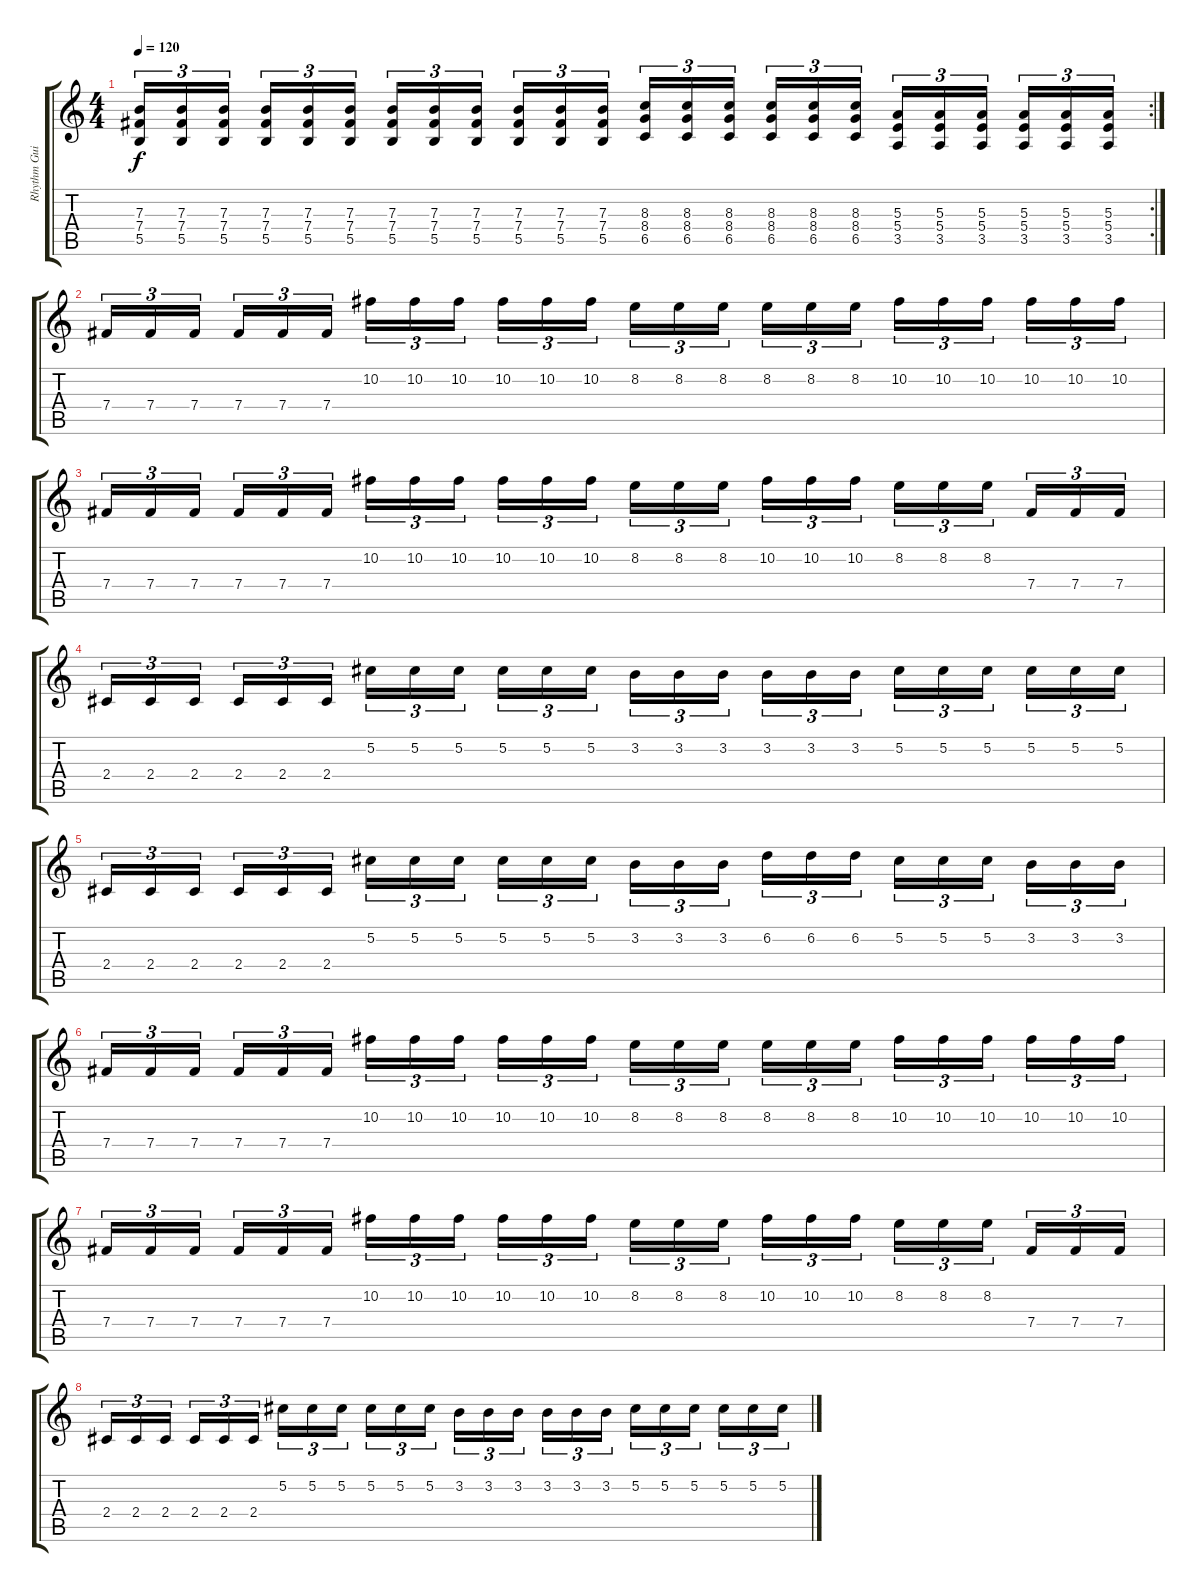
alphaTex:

\track ("Rhythm Guitar" "Rhythm Gui") {instrument distortionguitar}
\staff {score tabs}
\tuning (Db4 Ab3 E3 B2 Gb2 Db2) {hide}
\rc 2
\ts (4 4)
\tempo 120
\clef g2
\ks c
(7.3 7.4 5.5).16{tu (3 2) dy f} (7.3 7.4 5.5).16{tu (3 2)} (7.3 7.4 5.5).16{tu (3 2) beam splitsecondary} (7.3 7.4 5.5).16{tu (3 2)} (7.3 7.4 5.5).16{tu (3 2)} (7.3 7.4 5.5).16{tu (3 2)} (7.3 7.4 5.5).16{tu (3 2)} (7.3 7.4 5.5).16{tu (3 2)} (7.3 7.4 5.5).16{tu (3 2) beam splitsecondary} (7.3 7.4 5.5).16{tu (3 2)} (7.3 7.4 5.5).16{tu (3 2)} (7.3 7.4 5.5).16{tu (3 2)} (8.3 8.4 6.5).16{tu (3 2)} (8.3 8.4 6.5).16{tu (3 2)} (8.3 8.4 6.5).16{tu (3 2) beam splitsecondary} (8.3 8.4 6.5).16{tu (3 2)} (8.3 8.4 6.5).16{tu (3 2)} (8.3 8.4 6.5).16{tu (3 2)} (5.3 5.4 3.5).16{tu (3 2)} (5.3 5.4 3.5).16{tu (3 2)} (5.3 5.4 3.5).16{tu (3 2) beam splitsecondary} (5.3 5.4 3.5).16{tu (3 2)} (5.3 5.4 3.5).16{tu (3 2)} (5.3 5.4 3.5).16{tu (3 2)} |
7.4.16{tu (3 2)} 7.4.16{tu (3 2)} 7.4.16{tu (3 2) beam splitsecondary} 7.4.16{tu (3 2)} 7.4.16{tu (3 2)} 7.4.16{tu (3 2)} 10.2.16{tu (3 2)} 10.2.16{tu (3 2)} 10.2.16{tu (3 2) beam splitsecondary} 10.2.16{tu (3 2)} 10.2.16{tu (3 2)} 10.2.16{tu (3 2)} 8.2.16{tu (3 2)} 8.2.16{tu (3 2)} 8.2.16{tu (3 2) beam splitsecondary} 8.2.16{tu (3 2)} 8.2.16{tu (3 2)} 8.2.16{tu (3 2)} 10.2.16{tu (3 2)} 10.2.16{tu (3 2)} 10.2.16{tu (3 2) beam splitsecondary} 10.2.16{tu (3 2)} 10.2.16{tu (3 2)} 10.2.16{tu (3 2)} |
7.4.16{tu (3 2)} 7.4.16{tu (3 2)} 7.4.16{tu (3 2) beam splitsecondary} 7.4.16{tu (3 2)} 7.4.16{tu (3 2)} 7.4.16{tu (3 2)} 10.2.16{tu (3 2)} 10.2.16{tu (3 2)} 10.2.16{tu (3 2) beam splitsecondary} 10.2.16{tu (3 2)} 10.2.16{tu (3 2)} 10.2.16{tu (3 2)} 8.2.16{tu (3 2)} 8.2.16{tu (3 2)} 8.2.16{tu (3 2) beam splitsecondary} 10.2.16{tu (3 2)} 10.2.16{tu (3 2)} 10.2.16{tu (3 2)} 8.2.16{tu (3 2)} 8.2.16{tu (3 2)} 8.2.16{tu (3 2) beam splitsecondary} 7.4.16{tu (3 2)} 7.4.16{tu (3 2)} 7.4.16{tu (3 2)} |
2.4.16{tu (3 2)} 2.4.16{tu (3 2)} 2.4.16{tu (3 2) beam splitsecondary} 2.4.16{tu (3 2)} 2.4.16{tu (3 2)} 2.4.16{tu (3 2)} 5.2.16{tu (3 2)} 5.2.16{tu (3 2)} 5.2.16{tu (3 2) beam splitsecondary} 5.2.16{tu (3 2)} 5.2.16{tu (3 2)} 5.2.16{tu (3 2)} 3.2.16{tu (3 2)} 3.2.16{tu (3 2)} 3.2.16{tu (3 2) beam splitsecondary} 3.2.16{tu (3 2)} 3.2.16{tu (3 2)} 3.2.16{tu (3 2)} 5.2.16{tu (3 2)} 5.2.16{tu (3 2)} 5.2.16{tu (3 2) beam splitsecondary} 5.2.16{tu (3 2)} 5.2.16{tu (3 2)} 5.2.16{tu (3 2)} |
2.4.16{tu (3 2)} 2.4.16{tu (3 2)} 2.4.16{tu (3 2) beam splitsecondary} 2.4.16{tu (3 2)} 2.4.16{tu (3 2)} 2.4.16{tu (3 2)} 5.2.16{tu (3 2)} 5.2.16{tu (3 2)} 5.2.16{tu (3 2) beam splitsecondary} 5.2.16{tu (3 2)} 5.2.16{tu (3 2)} 5.2.16{tu (3 2)} 3.2.16{tu (3 2)} 3.2.16{tu (3 2)} 3.2.16{tu (3 2) beam splitsecondary} 6.2.16{tu (3 2)} 6.2.16{tu (3 2)} 6.2.16{tu (3 2)} 5.2.16{tu (3 2)} 5.2.16{tu (3 2)} 5.2.16{tu (3 2) beam splitsecondary} 3.2.16{tu (3 2)} 3.2.16{tu (3 2)} 3.2.16{tu (3 2)} |
7.4.16{tu (3 2)} 7.4.16{tu (3 2)} 7.4.16{tu (3 2) beam splitsecondary} 7.4.16{tu (3 2)} 7.4.16{tu (3 2)} 7.4.16{tu (3 2)} 10.2.16{tu (3 2)} 10.2.16{tu (3 2)} 10.2.16{tu (3 2) beam splitsecondary} 10.2.16{tu (3 2)} 10.2.16{tu (3 2)} 10.2.16{tu (3 2)} 8.2.16{tu (3 2)} 8.2.16{tu (3 2)} 8.2.16{tu (3 2) beam splitsecondary} 8.2.16{tu (3 2)} 8.2.16{tu (3 2)} 8.2.16{tu (3 2)} 10.2.16{tu (3 2)} 10.2.16{tu (3 2)} 10.2.16{tu (3 2) beam splitsecondary} 10.2.16{tu (3 2)} 10.2.16{tu (3 2)} 10.2.16{tu (3 2)} |
7.4.16{tu (3 2)} 7.4.16{tu (3 2)} 7.4.16{tu (3 2) beam splitsecondary} 7.4.16{tu (3 2)} 7.4.16{tu (3 2)} 7.4.16{tu (3 2)} 10.2.16{tu (3 2)} 10.2.16{tu (3 2)} 10.2.16{tu (3 2) beam splitsecondary} 10.2.16{tu (3 2)} 10.2.16{tu (3 2)} 10.2.16{tu (3 2)} 8.2.16{tu (3 2)} 8.2.16{tu (3 2)} 8.2.16{tu (3 2) beam splitsecondary} 10.2.16{tu (3 2)} 10.2.16{tu (3 2)} 10.2.16{tu (3 2)} 8.2.16{tu (3 2)} 8.2.16{tu (3 2)} 8.2.16{tu (3 2) beam splitsecondary} 7.4.16{tu (3 2)} 7.4.16{tu (3 2)} 7.4.16{tu (3 2)} |
2.4.16{tu (3 2)} 2.4.16{tu (3 2)} 2.4.16{tu (3 2) beam splitsecondary} 2.4.16{tu (3 2)} 2.4.16{tu (3 2)} 2.4.16{tu (3 2)} 5.2.16{tu (3 2)} 5.2.16{tu (3 2)} 5.2.16{tu (3 2) beam splitsecondary} 5.2.16{tu (3 2)} 5.2.16{tu (3 2)} 5.2.16{tu (3 2)} 3.2.16{tu (3 2)} 3.2.16{tu (3 2)} 3.2.16{tu (3 2) beam splitsecondary} 3.2.16{tu (3 2)} 3.2.16{tu (3 2)} 3.2.16{tu (3 2)} 5.2.16{tu (3 2)} 5.2.16{tu (3 2)} 5.2.16{tu (3 2) beam splitsecondary} 5.2.16{tu (3 2)} 5.2.16{tu (3 2)} 5.2.16{tu (3 2)}
